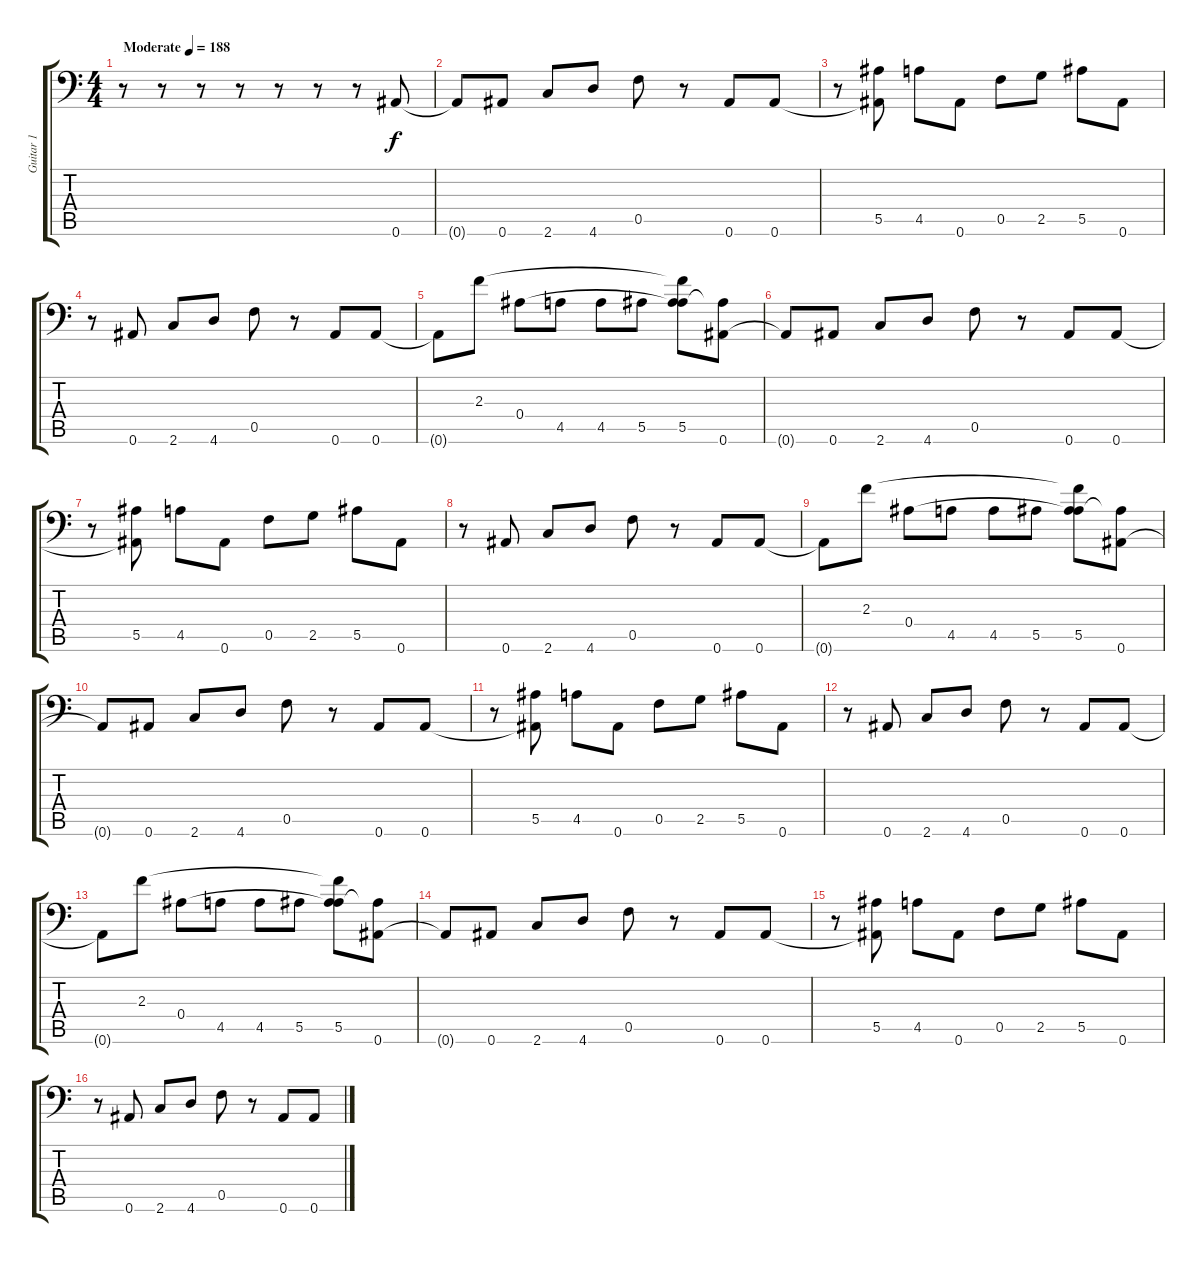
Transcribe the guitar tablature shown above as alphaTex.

\track ("Guitar 1" "Guitar 1") {instrument distortionguitar}
\staff {score tabs}
\tuning (C4 G3 Eb3 Bb2 F2 Bb1) {hide}
\ts (4 4)
\tempo (188 "Moderate")
\clef f4
\ks c
r.8{dy f instrument distortionguitar} r.8 r.8 r.8 r.8 r.8 r.8 0.6.8 |
0.6{t}.8 0.6.8 2.6.8 4.6.8 0.5.8 r.8 0.6.8 0.6.8 |
r.8 (5.5 0.6{t}).8 4.5.8 0.6.8 0.5.8 2.5.8 5.5.8 0.6.8 |
r.8 0.6.8 2.6.8 4.6.8 0.5.8 r.8 0.6.8 0.6.8 |
0.6{t}.8 2.3.8 0.4.8 4.5.8 4.5.8 5.5.8 (2.3{t} 0.4{t} 5.5).8 (5.5{t} 0.6).8 |
0.6{t}.8 0.6.8 2.6.8 4.6.8 0.5.8 r.8 0.6.8 0.6.8 |
r.8 (5.5 0.6{t}).8 4.5.8 0.6.8 0.5.8 2.5.8 5.5.8 0.6.8 |
r.8 0.6.8 2.6.8 4.6.8 0.5.8 r.8 0.6.8 0.6.8 |
0.6{t}.8 2.3.8 0.4.8 4.5.8 4.5.8 5.5.8 (2.3{t} 0.4{t} 5.5).8 (5.5{t} 0.6).8 |
0.6{t}.8 0.6.8 2.6.8 4.6.8 0.5.8 r.8 0.6.8 0.6.8 |
r.8 (5.5 0.6{t}).8 4.5.8 0.6.8 0.5.8 2.5.8 5.5.8 0.6.8 |
r.8 0.6.8 2.6.8 4.6.8 0.5.8 r.8 0.6.8 0.6.8 |
0.6{t}.8 2.3.8 0.4.8 4.5.8 4.5.8 5.5.8 (2.3{t} 0.4{t} 5.5).8 (5.5{t} 0.6).8 |
0.6{t}.8 0.6.8 2.6.8 4.6.8 0.5.8 r.8 0.6.8 0.6.8 |
r.8 (5.5 0.6{t}).8 4.5.8 0.6.8 0.5.8 2.5.8 5.5.8 0.6.8 |
r.8 0.6.8 2.6.8 4.6.8 0.5.8 r.8 0.6.8 0.6.8
